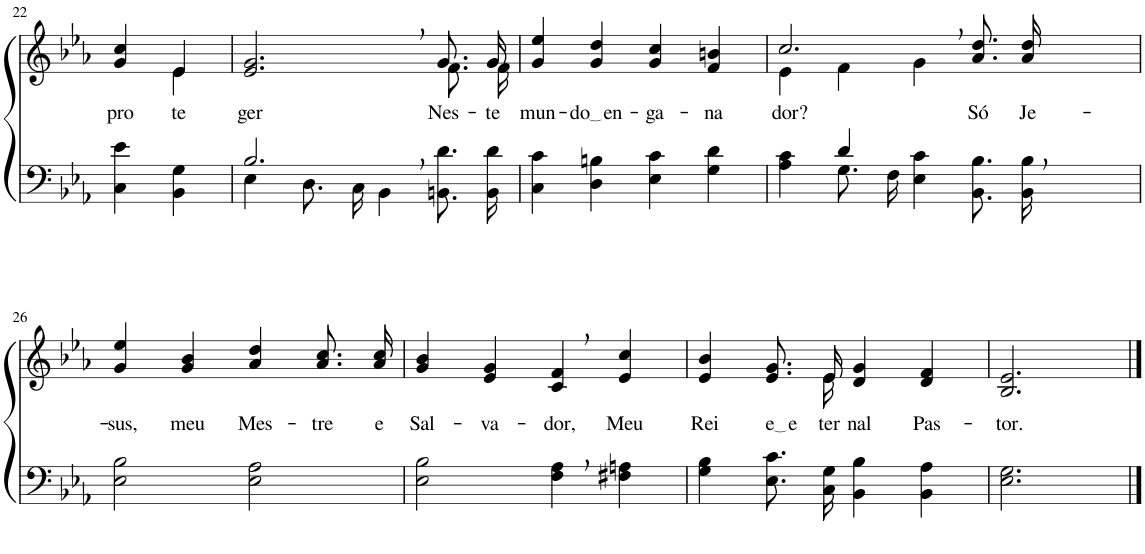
**kern	**kern	**text
*part2	*part1	*part1
*staff2	*staff1	*staff1
*I"Parte III e IV	*I"Parte I e II	*
!!LO:PB:g=z
*clefF4	*clefG2	*
*k[b-e-a-]	*k[b-e-a-]	*
*M4/4	*M4/4	*
=22	=22	=22
!	!	!LO:LY:b
*	*^	*
4C\ 4e-\	4g/ 4cc/	4ryy	pro-
!	!	!	!LO:LY:b
4BB-\ 4G\	4e-/	4e-\	-te-
=23	=23	=23	=23
*^	*	*	*
!	!	!	!	!LO:LY:b
2.B-,/	4E-\	2.e-/, 2.g/,	2.ryy	-ger
.	8.D\L	.	.	.
.	16C\Jk	.	.	.
.	4BB-\	.	.	.
!	!	!	!	!LO:LY:b
4ryy	8.BBn\ 8.d\L	8.g/L	8.f\L	Nes-
!	!	!	!	!LO:LY:b
.	16BB\ 16d\Jk	16g/Jk	16f\Jk	-te
=24	=24	=24	=24	=24
!	!	!	!	!LO:LY:b
*v	*v	*	*	*
*	*v	*v	*
4C\ 4c\	4g/ 4ee-/	mun-
!	!	!LO:LY:b
4D\ 4Bn\	4g/ 4dd/	do en
!	!	!LO:LY:b
4E-\ 4c\	4g/ 4cc/	-ga-
!	!	!LO:LY:b
4G\ 4d\	4f/ 4bn/	-na-
=25	=25	=25
*^	*^	*
!	!	!	!	!LO:LY:b
4ryy	4A-\ 4c\	2.cc,/	4e-\	-dor?
4d/	8.G\L	.	4f\	.
.	16F\Jk	.	.	.
2ryy	4E-\ 4c\	.	4g\	.
!	!	!	!	!LO:LY:b
.	8.BB-\ 8.B-\L	8.a-\ 8.dd\L	4ryy	Só
!	!	!	!	!LO:LY:b
.	16BB-\ 16B-\Jk	16a-\ 16dd\Jk	.	Je-
*	*	*v	*v	*
!!LO:LB:g=z
=26	=26	=26	=26
!	!	!	!LO:LY:b
*v	*v	*	*
2E-\ 2B-\	4g/ 4ee-/	-sus,
!	!	!LO:LY:b
.	4g/ 4b-/	meu
!	!	!LO:LY:b
2E-\ 2A-\	4a-/ 4dd/	Mes-
!	!	!LO:LY:b
.	8.a-\ 8.cc\L	-tre
!	!	!LO:LY:b
.	16a-\ 16cc\Jk	e
=27	=27	=27
!	!	!LO:LY:b
2E-\ 2B-\	4g/ 4b-/	Sal-
!	!	!LO:LY:b
.	4e-/ 4g/	-va-
!	!	!LO:LY:b
4F\, 4A-\,	4c/, 4f/,	-dor,
!	!	!LO:LY:b
4F#X\ 4An\	4e-/ 4cc/	Meu
=28	=28	=28
!	!	!LO:LY:b
*	*^	*
4G\ 4B-\	4e-/ 4b-/	4..ryy	Rei
!	!	!	!LO:LY:b
8.E-\ 8.c\L	8.e-/ 8.g/L	.	e e
!	!	!	!LO:LY:b
16C\ 16G\Jk	16e-/Jk	16e-\	-ter-
!	!	!	!LO:LY:b
4BB-\ 4B-\	4d/ 4g/	2ryy	-nal
!	!	!	!LO:LY:b
4BB-\ 4A-\	4d/ 4f/	.	Pas-
*	*v	*v	*
=29	=29	=29
!	!	!LO:LY:b
2.E-\ 2.G\	2.B-/ 2.e-/	-tor.
==	==	==
*-	*-	*-
